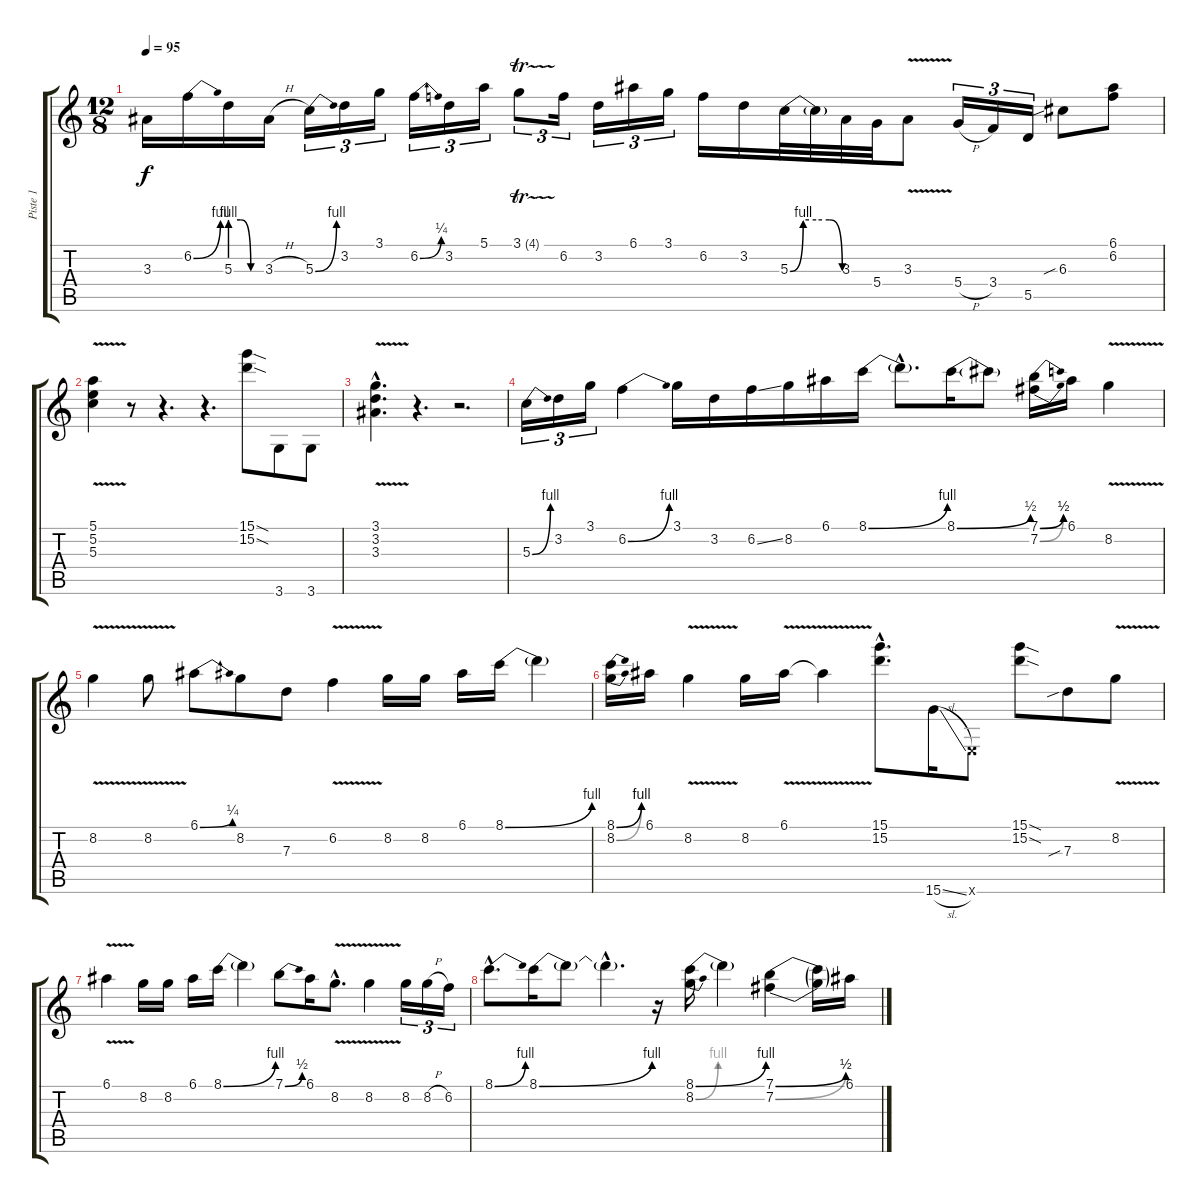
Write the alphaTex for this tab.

\track ("Piste 1" "Piste 1") {instrument overdrivenguitar}
\staff {score tabs}
\tuning (E4 B3 G3 D3 A2 E2) {hide}
\ts (12 8)
\tempo 95
\clef g2
\ks c
3.3.16{dy f} 6.2{be (bend 0 0 60 4)}.16 5.3{be (custom 0 4 20 4 40 0 60 0)}.16 3.3{h}.16 5.3{be (bend 0 0 60 4)}.16{tu (3 2)} 3.2.16{tu (3 2)} 3.1.16{tu (3 2)} 6.2{be (bend 0 0 60 1)}.16{tu (3 2)} 3.2.16{tu (3 2)} 5.1.16{tu (3 2)} 3.1{tr (4 64)}.8{tu (3 2)} 6.2.16{tu (3 2)} 3.2.16{tu (3 2)} 6.1.16{tu (3 2)} 3.1.16{tu (3 2)} 6.2.16 3.2.16 5.3{be (custom 0 0 15 4 30 4 45 4 60 0)}.32 5.3{t}.32 3.3.32 5.4.32 3.3{v}.8 5.4{h}.16{tu (3 2)} 3.4.16{tu (3 2)} 5.5.16{tu (3 2)} 6.3{sib}.8 (6.1 6.2).8 |
(5.1 5.2 5.3{v}).4 r.8 r.4{d} r.4{d} (15.1{sod} 15.2{sod}).8 3.6.8 3.6.8 |
(3.1{hac} 3.2{hac} 3.3{v hac}).4{d} r.4{d} r.2{d} |
5.3{be (bend 0 0 60 4)}.16{tu (3 2)} 3.2.16{tu (3 2)} 3.1.16{tu (3 2)} 6.2{be (bend 0 0 60 4)}.4 3.1.16 3.2.16 6.2{ss}.16 8.2.16 6.1.16 8.1{be (bend 0 0 60 4)}.16 8.1{hac t}.8{d} 8.1{be (bend 0 0 60 2)}.16 8.1{t}.8 (7.1{be (bend 0 0 60 2)} 7.2{be (bend 0 0 60 2)}).16 6.1.16 8.2{v}.4 |
8.2{v}.4 8.2{v}.8 6.1{be (bend 0 0 60 1)}.8 8.2.8 7.3.8 6.2{v}.4 8.2.16 8.2.16 6.1.16 8.1{be (bend 0 0 60 4)}.16 8.1{t}.4 |
(8.1{be (bend 0 0 60 4)} 8.2{be (bend 0 0 60 4)}).16 6.1.16 8.2{v}.4 8.2.16 6.1{v}.16 6.1{t}.4 (15.1{hac} 15.2{hac}).8{d} 15.6{sl}.16 0.6{x}.8 (15.1{sod} 15.2{sod}).8 7.3{sib}.8 8.2{v}.8 |
6.1{v}.4 8.2.16 8.2.16 6.1.16 8.1{be (bend 0 0 60 4)}.16 8.1{t}.4 7.1{be (bend 0 0 60 2)}.8 6.1.16 8.2{v hac}.8{d} 8.2{v}.4 8.2.16{tu (3 2)} 8.2{h}.16{tu (3 2)} 6.2.16{tu (3 2)} |
8.1{be (bend 0 0 60 4) hac}.8{d} 8.1{be (bend 0 0 60 4)}.16 8.1{t}.8 8.1{hac t}.4{d} r.16 (8.1{be (bend 0 0 60 4)} 8.2{be (bend 0 0 60 4)}).16 8.1{t}.4 (7.1{be (bend 0 0 60 2)} 7.2{be (bend 0 0 60 2)}).4 (7.1{t} 7.2{t}).16 6.1.16
